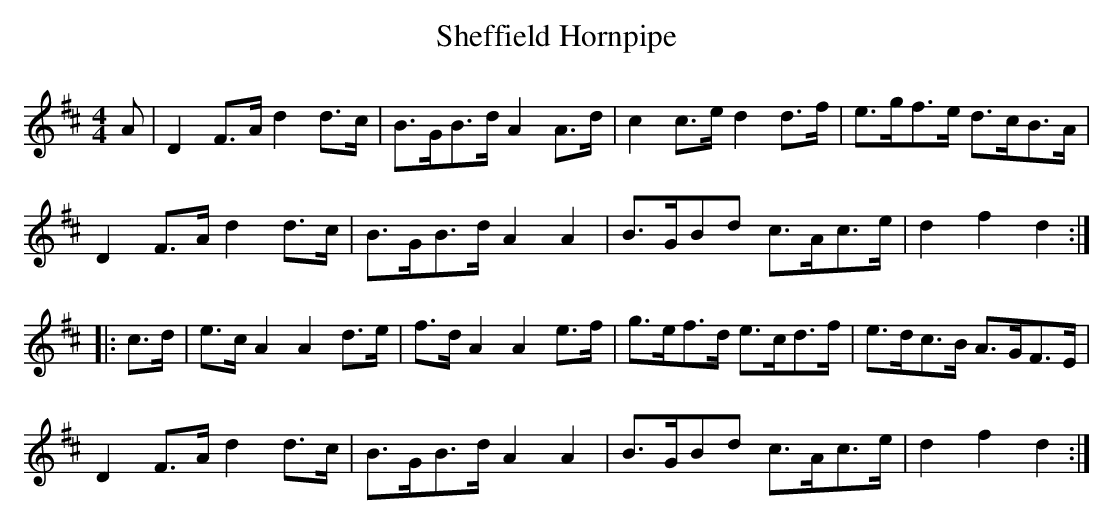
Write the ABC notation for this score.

X:1
T:Sheffield Hornpipe
M:4/4
L:1/8
K:D
A|D2F>Ad2d>c|B>GB>dA2A>d|c2c>ed2d>f|e>gf>e d>cB>A|
D2F>Ad2d>c|B>GB>dA2 A2|B>GBd c>Ac>e|d2f2d2::
c>d|e>cA2A2d>e|f>dA2A2e>f|g>ef>d e>cd>f|e>dc>B A>GF>E|
D2F>Ad2d>c|B>GB>dA2A2|B>GBd c>Ac>e|d2f2d2:|
